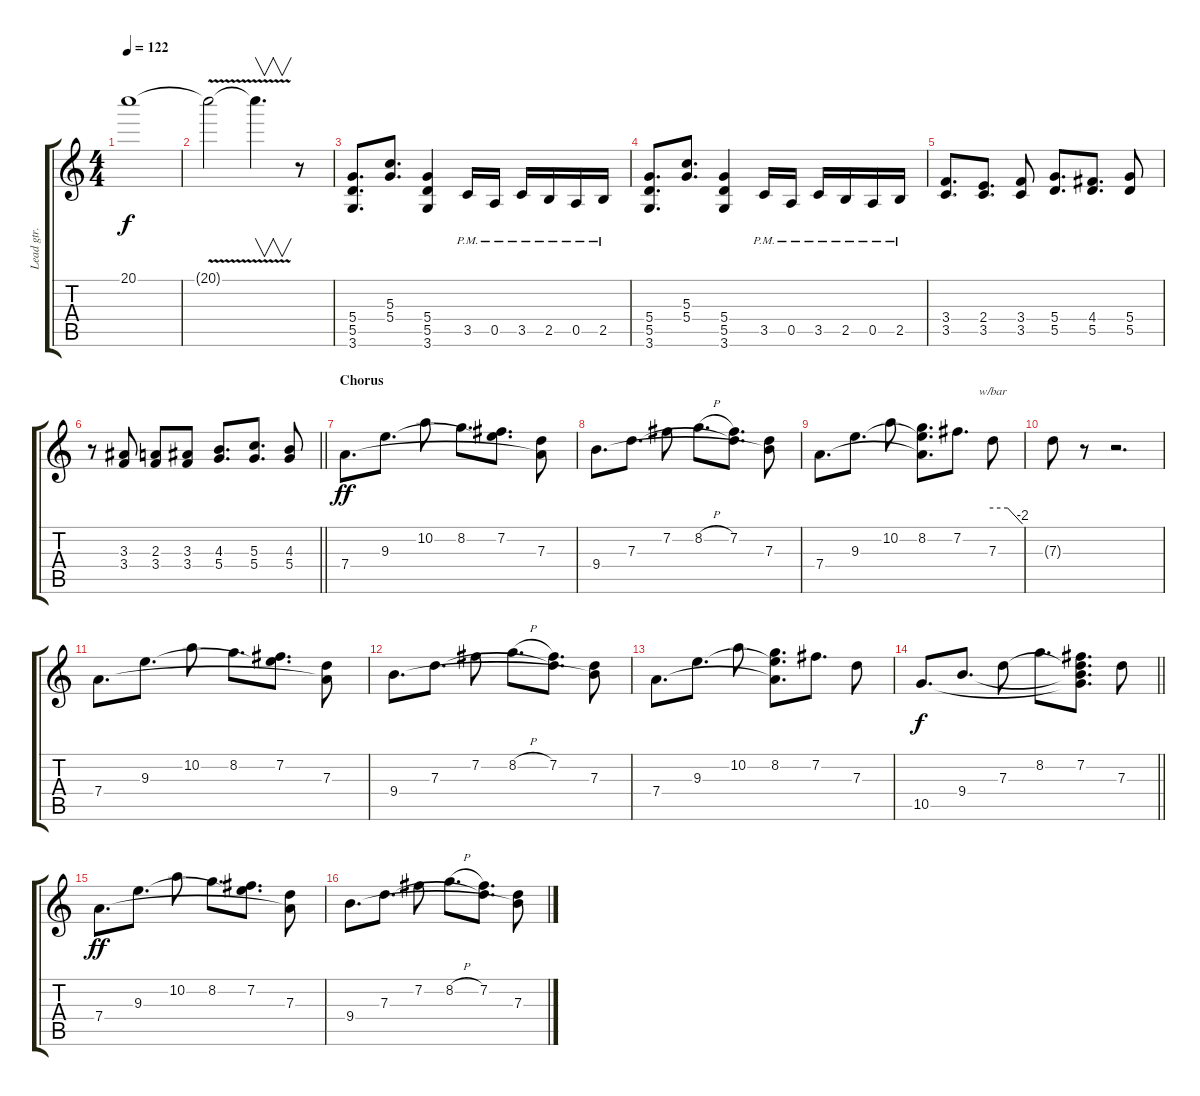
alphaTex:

\track ("Lead gtr." "Lead gtr.") {instrument overdrivenguitar}
\staff {score tabs}
\tuning (E4 B3 G3 D3 A2 E2) {hide}
\ts (4 4)
\tempo 122
\clef g2
\ks c
20.1.1{dy f} |
20.1{v t}.2 20.1{t}.4{v d} r.8 |
(5.4 5.5 3.6).8{d volume 13} (5.3 5.4).8{d} (5.4 5.5 3.6).4 3.5{pm}.16 0.5{pm}.16 3.5{pm}.16 2.5{pm}.16 0.5{pm}.16 2.5{pm}.16 |
(5.4 5.5 3.6).8{d} (5.3 5.4).8{d} (5.4 5.5 3.6).4 3.5{pm}.16 0.5{pm}.16 3.5{pm}.16 2.5{pm}.16 0.5{pm}.16 2.5{pm}.16 |
(3.4 3.5).8{d} (2.4 3.5).8{d} (3.4 3.5).8 (5.4 5.5).8{d} (4.4 5.5).8{d} (5.4 5.5).8 |
\barLineRight lightlight
r.8 (3.3 3.4).8 (2.3 3.4).8 (3.3 3.4).8 (4.3 5.4).8{d} (5.3 5.4).8{d} (4.3 5.4).8 |
\section ("" "Chorus")
7.4.8{d dy ff} 9.3.8{d} 10.2.8 8.2.8{d} (7.2 9.3{t}).8{d} (7.3 7.4{t}).8 |
9.4.8{d} 7.3.8{d} 7.2.8 8.2{h}.8{d} (7.2 7.3{t}).8{d} (7.3 9.4{t}).8 |
7.4.8{d} 9.3.8{d} 10.2.8 (8.2 9.3{t} 7.4{t}).8{d} 7.2.8{d} 7.3.8{tbe (custom default 0 0 30 0 60 -8)} |
7.3{t}.8 r.8 r.2{d} |
7.4.8{d} 9.3.8{d} 10.2.8 8.2.8{d} (7.2 9.3{t}).8{d} (7.3 7.4{t}).8 |
9.4.8{d} 7.3.8{d} 7.2.8 8.2{h}.8{d} (7.2 7.3{t}).8{d} (7.3 9.4{t}).8 |
7.4.8{d} 9.3.8{d} 10.2.8 (8.2 9.3{t} 7.4{t}).8{d} 7.2.8{d} 7.3.8 |
\barLineRight lightlight
10.5.8{d dy f} 9.4.8{d} 7.3.8 8.2.8{d} (7.2 7.3{t} 9.4{t} 10.5{t}).8{d} 7.3.8 |
\section ("" "")
7.4.8{d dy ff} 9.3.8{d} 10.2.8 8.2.8{d} (7.2 9.3{t}).8{d} (7.3 7.4{t}).8 |
9.4.8{d} 7.3.8{d} 7.2.8 8.2{h}.8{d} (7.2 7.3{t}).8{d} (7.3 9.4{t}).8
